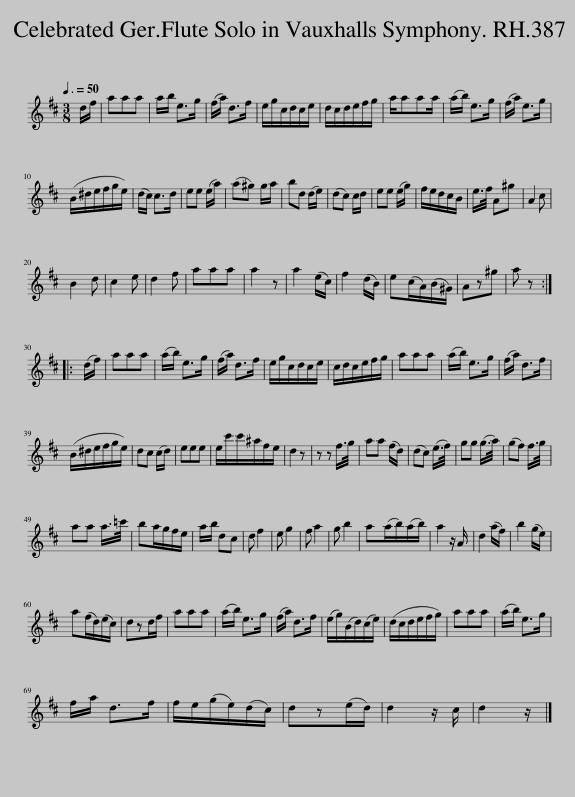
X:1
L:1/8
Q:3/8=50
M:3/8
I:linebreak $
K:D
V:1 treble
V:1
 d/f/ | aaa | a/b/ e>g | (f/a/) d>f | e/g/c/d/c/e/ | %5
 d/c/d/e/f/g/ | a/aaa/ | (a/b/) e>g | (f/a/) e>g |$ (B/^d/e/f/g/e/) | %10
 (d/c/) c>d | ee (e/a/) | (a^g) g/a/ | bd (d/e/) | (dc) c/d/ | %15
 ee (e/g/) | f/e/d/c/B/ | e/>f/ A^g | A2 c |$ B2 d | %20
 c2 e | d2 f | aaa | a2 z | a2 (e/c/) | %25
 f2 (d/B/) | e(c/A/)(B/^G/) | Az^g | a z ::$ (d/f/) | %30
 aaa | (a/b/) e>g | (f/a/) d>f | e/g/c/d/c/e/ | c/d/c/e/f/g/ | %35
 aaa | (a/b/) e>g | (f/a/) d>f |$ (B/^d/e/f/g/e/) | dc (c/d/) | %40
 eee | e/c'/c'/^a/f/e/ | d2 z | z z f/>g/ | aa (f/d/) | %45
 (dc) (e/>f/) | gg (g/>a/) | (gf) f/>g/ |$ aa a/>=c'/ | ba/g/f/e/ | %50
 a/b/ dc | d f2 | e g2 | f a2 | g b2 | %55
 a(a/b/)(a/b/) | a2 z/ A/ | d2 (a/f/) | b2 (g/e/) |$ a(f/d/)(e/c/) | %60
 dzd/f/ | aaa | (a/b/) e>g | (f/a/) d>f | (e/g/)(B/d/)(c/e/) | %65
 (d/c/d/e/f/g/) | aaa | (a/b/) e>g |$ f/a/ d>f | f/e/(g/e/)(d/c/) | %70
 dz(e/d/) | d2 z/ c/ | d2 z/ |] %73
